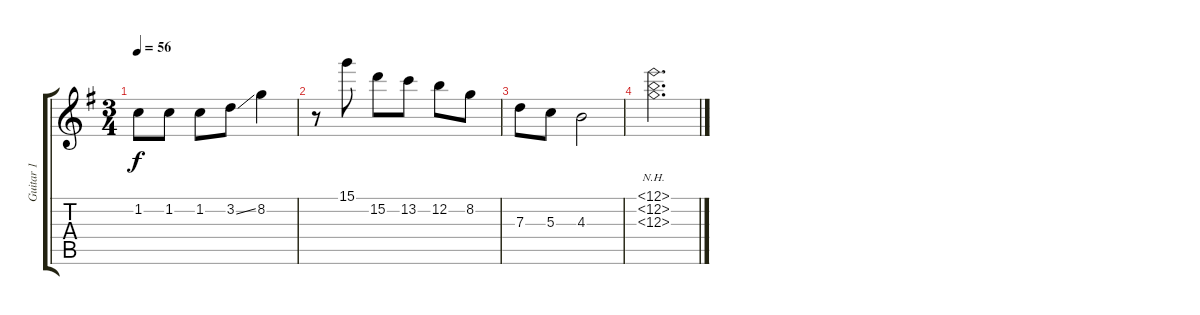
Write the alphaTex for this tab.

\track ("Guitar 1" "Guitar 1") {instrument acousticguitarsteel}
\staff {score tabs}
\tuning (E4 B3 G3 D3 A2 E2) {hide}
\ts (3 4)
\tempo 56
\clef g2
\ks g
1.2.8{dy f} 1.2.8 1.2.8 3.2{ss}.8 8.2.4 |
r.8 15.1.8 15.2.8 13.2.8 12.2.8 8.2.8 |
7.3.8 5.3.8 4.3.2 |
(12.1{nh} 12.2{nh} 12.3{nh}).2{d}
